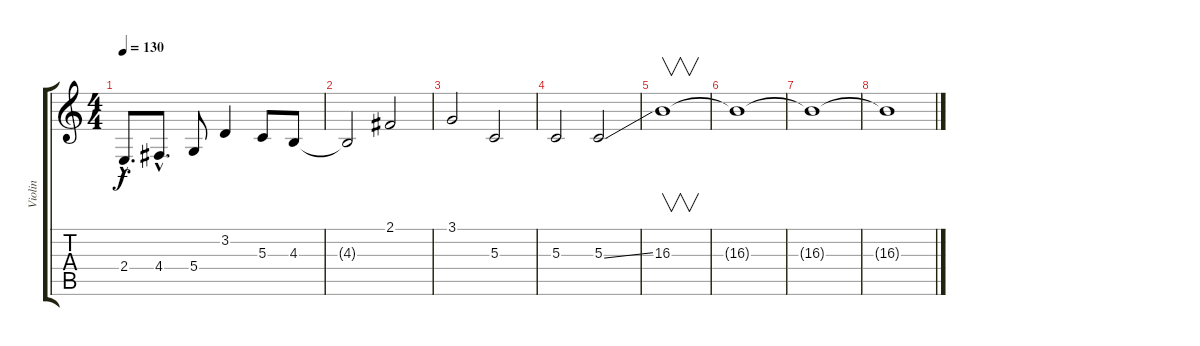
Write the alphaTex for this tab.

\track ("Violin" "Violin") {instrument violin}
\staff {score tabs}
\tuning (E4 B3 G3 D3 A2 E2) {hide}
\ts (4 4)
\tempo 130
\clef g2
\ks c
2.4{hac}.8{d dy f} 4.4{hac}.8{d} 5.4.8 3.2.4 5.3.8 4.3.8 |
4.3{t}.2 2.1.2 |
3.1.2 5.3.2 |
5.3.2 5.3{ss}.2 |
16.3.1{v volume 0} |
16.3{t}.1 |
16.3{t}.1 |
16.3{t}.1
